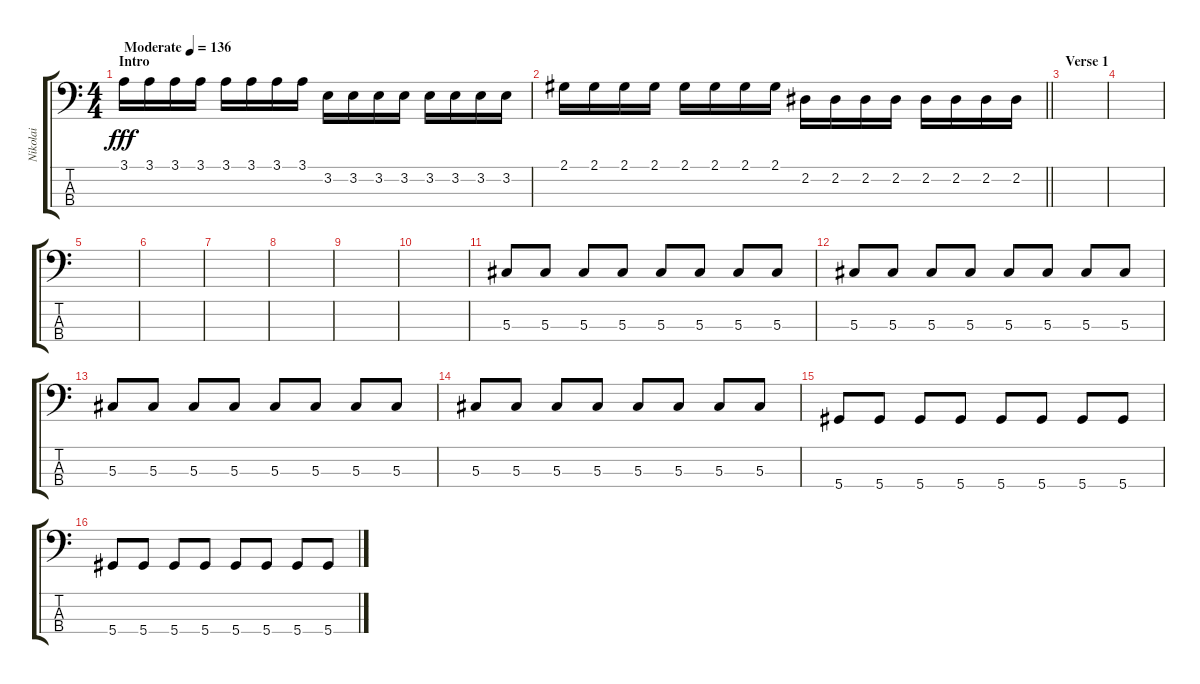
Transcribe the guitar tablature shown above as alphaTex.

\track ("Nikolai" "Nikolai") {instrument electricbassfinger}
\staff {score tabs}
\tuning (Gb2 Db2 Ab1 Eb1) {hide}
\ts (4 4)
\section ("" "Intro")
\tempo (136 "Moderate")
\clef f4
\ks c
3.1.16{dy fff instrument electricbassfinger} 3.1.16 3.1.16 3.1.16 3.1.16 3.1.16 3.1.16 3.1.16 3.2.16 3.2.16 3.2.16 3.2.16 3.2.16 3.2.16 3.2.16 3.2.16 |
\barLineRight lightlight
2.1.16 2.1.16 2.1.16 2.1.16 2.1.16 2.1.16 2.1.16 2.1.16 2.2.16 2.2.16 2.2.16 2.2.16 2.2.16 2.2.16 2.2.16 2.2.16 |
\section ("" "Verse 1")
|
|
|
|
|
|
|
|
5.3.8 5.3.8 5.3.8 5.3.8 5.3.8 5.3.8 5.3.8 5.3.8 |
5.3.8 5.3.8 5.3.8 5.3.8 5.3.8 5.3.8 5.3.8 5.3.8 |
5.3.8 5.3.8 5.3.8 5.3.8 5.3.8 5.3.8 5.3.8 5.3.8 |
5.3.8 5.3.8 5.3.8 5.3.8 5.3.8 5.3.8 5.3.8 5.3.8 |
5.4.8 5.4.8 5.4.8 5.4.8 5.4.8 5.4.8 5.4.8 5.4.8 |
5.4.8 5.4.8 5.4.8 5.4.8 5.4.8 5.4.8 5.4.8 5.4.8
